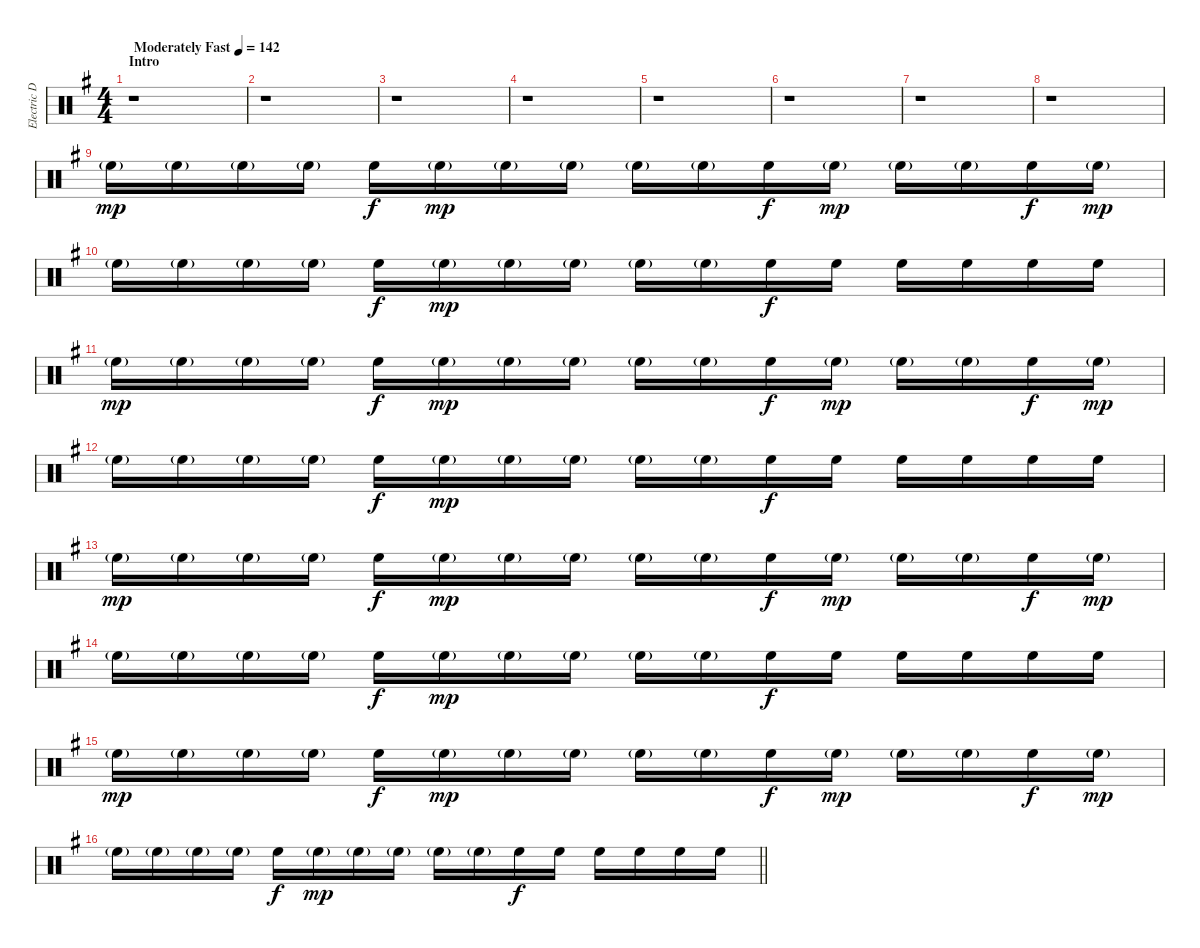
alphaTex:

\track ("Electric Drums" "Electric D") {instrument percussion}
\staff {score}
\articulation defaults
\voice
\ts (4 4)
\section ("" "Intro")
\tempo (142 "Moderately Fast")
\clef neutral
\ks g
r.1{dy mp} |
r.1 |
r.1 |
r.1 |
r.1 |
r.1 |
r.1 |
r.1 |
"High Floor Tom (hit)"{g}.16 "High Floor Tom (hit)"{g}.16 "High Floor Tom (hit)"{g}.16 "High Floor Tom (hit)"{g}.16 "High Floor Tom (hit)".16{dy f} "High Floor Tom (hit)"{g}.16{dy mp} "High Floor Tom (hit)"{g}.16 "High Floor Tom (hit)"{g}.16 "High Floor Tom (hit)"{g}.16 "High Floor Tom (hit)"{g}.16 "High Floor Tom (hit)".16{dy f} "High Floor Tom (hit)"{g}.16{dy mp} "High Floor Tom (hit)"{g}.16 "High Floor Tom (hit)"{g}.16 "High Floor Tom (hit)".16{dy f} "High Floor Tom (hit)"{g}.16{dy mp} |
"High Floor Tom (hit)"{g}.16 "High Floor Tom (hit)"{g}.16 "High Floor Tom (hit)"{g}.16 "High Floor Tom (hit)"{g}.16 "High Floor Tom (hit)".16{dy f} "High Floor Tom (hit)"{g}.16{dy mp} "High Floor Tom (hit)"{g}.16 "High Floor Tom (hit)"{g}.16 "High Floor Tom (hit)"{g}.16 "High Floor Tom (hit)"{g}.16 "High Floor Tom (hit)".16{dy f} "High Floor Tom (hit)".16 "High Floor Tom (hit)".16 "High Floor Tom (hit)".16 "High Floor Tom (hit)".16 "High Floor Tom (hit)".16 |
"High Floor Tom (hit)"{g}.16{dy mp} "High Floor Tom (hit)"{g}.16 "High Floor Tom (hit)"{g}.16 "High Floor Tom (hit)"{g}.16 "High Floor Tom (hit)".16{dy f} "High Floor Tom (hit)"{g}.16{dy mp} "High Floor Tom (hit)"{g}.16 "High Floor Tom (hit)"{g}.16 "High Floor Tom (hit)"{g}.16 "High Floor Tom (hit)"{g}.16 "High Floor Tom (hit)".16{dy f} "High Floor Tom (hit)"{g}.16{dy mp} "High Floor Tom (hit)"{g}.16 "High Floor Tom (hit)"{g}.16 "High Floor Tom (hit)".16{dy f} "High Floor Tom (hit)"{g}.16{dy mp} |
"High Floor Tom (hit)"{g}.16 "High Floor Tom (hit)"{g}.16 "High Floor Tom (hit)"{g}.16 "High Floor Tom (hit)"{g}.16 "High Floor Tom (hit)".16{dy f} "High Floor Tom (hit)"{g}.16{dy mp} "High Floor Tom (hit)"{g}.16 "High Floor Tom (hit)"{g}.16 "High Floor Tom (hit)"{g}.16 "High Floor Tom (hit)"{g}.16 "High Floor Tom (hit)".16{dy f} "High Floor Tom (hit)".16 "High Floor Tom (hit)".16 "High Floor Tom (hit)".16 "High Floor Tom (hit)".16 "High Floor Tom (hit)".16 |
"High Floor Tom (hit)"{g}.16{dy mp} "High Floor Tom (hit)"{g}.16 "High Floor Tom (hit)"{g}.16 "High Floor Tom (hit)"{g}.16 "High Floor Tom (hit)".16{dy f} "High Floor Tom (hit)"{g}.16{dy mp} "High Floor Tom (hit)"{g}.16 "High Floor Tom (hit)"{g}.16 "High Floor Tom (hit)"{g}.16 "High Floor Tom (hit)"{g}.16 "High Floor Tom (hit)".16{dy f} "High Floor Tom (hit)"{g}.16{dy mp} "High Floor Tom (hit)"{g}.16 "High Floor Tom (hit)"{g}.16 "High Floor Tom (hit)".16{dy f} "High Floor Tom (hit)"{g}.16{dy mp} |
"High Floor Tom (hit)"{g}.16 "High Floor Tom (hit)"{g}.16 "High Floor Tom (hit)"{g}.16 "High Floor Tom (hit)"{g}.16 "High Floor Tom (hit)".16{dy f} "High Floor Tom (hit)"{g}.16{dy mp} "High Floor Tom (hit)"{g}.16 "High Floor Tom (hit)"{g}.16 "High Floor Tom (hit)"{g}.16 "High Floor Tom (hit)"{g}.16 "High Floor Tom (hit)".16{dy f} "High Floor Tom (hit)".16 "High Floor Tom (hit)".16 "High Floor Tom (hit)".16 "High Floor Tom (hit)".16 "High Floor Tom (hit)".16 |
"High Floor Tom (hit)"{g}.16{dy mp} "High Floor Tom (hit)"{g}.16 "High Floor Tom (hit)"{g}.16 "High Floor Tom (hit)"{g}.16 "High Floor Tom (hit)".16{dy f} "High Floor Tom (hit)"{g}.16{dy mp} "High Floor Tom (hit)"{g}.16 "High Floor Tom (hit)"{g}.16 "High Floor Tom (hit)"{g}.16 "High Floor Tom (hit)"{g}.16 "High Floor Tom (hit)".16{dy f} "High Floor Tom (hit)"{g}.16{dy mp} "High Floor Tom (hit)"{g}.16 "High Floor Tom (hit)"{g}.16 "High Floor Tom (hit)".16{dy f} "High Floor Tom (hit)"{g}.16{dy mp} |
\barLineRight lightlight "High Floor Tom (hit)"{g}.16 "High Floor Tom (hit)"{g}.16 "High Floor Tom (hit)"{g}.16 "High Floor Tom (hit)"{g}.16 "High Floor Tom (hit)".16{dy f} "High Floor Tom (hit)"{g}.16{dy mp} "High Floor Tom (hit)"{g}.16 "High Floor Tom (hit)"{g}.16 "High Floor Tom (hit)"{g}.16 "High Floor Tom (hit)"{g}.16 "High Floor Tom (hit)".16{dy f} "High Floor Tom (hit)".16 "High Floor Tom (hit)".16 "High Floor Tom (hit)".16 "High Floor Tom (hit)".16 "High Floor Tom (hit)".16
\voice
\clef neutral
\ottava regular
\simile none
\ks g
r.1{dy f} |
r.1 |
r.1 |
r.1 |
r.1 |
r.1 |
r.1 |
r.1 |
|
|
|
|
|
|
|
\barLineRight lightlight
